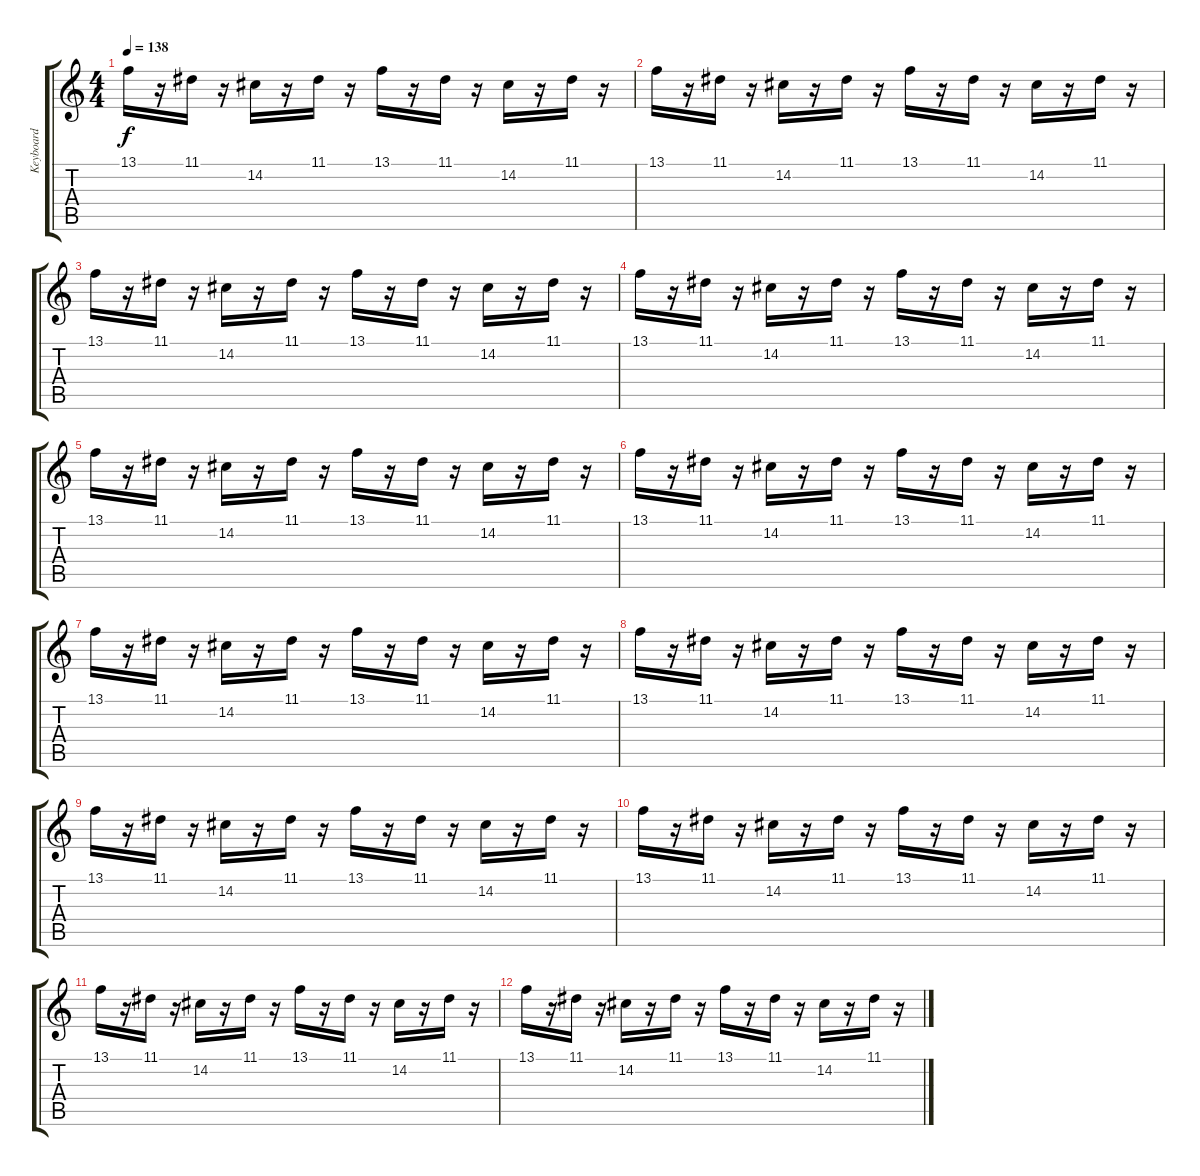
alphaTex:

\track ("Keyboard" "Keyboard") {instrument tangoaccordion}
\staff {score tabs}
\tuning (E4 B3 G3 D3 A2 E2) {hide}
\ts (4 4)
\tempo 138
\clef g2
\ks c
13.1.16{dy f} r.16 11.1.16 r.16 14.2.16 r.16 11.1.16 r.16 13.1.16 r.16 11.1.16 r.16 14.2.16 r.16 11.1.16 r.16 |
13.1.16 r.16 11.1.16 r.16 14.2.16 r.16 11.1.16 r.16 13.1.16 r.16 11.1.16 r.16 14.2.16 r.16 11.1.16 r.16 |
13.1.16 r.16 11.1.16 r.16 14.2.16 r.16 11.1.16 r.16 13.1.16 r.16 11.1.16 r.16 14.2.16 r.16 11.1.16 r.16 |
13.1.16 r.16 11.1.16 r.16 14.2.16 r.16 11.1.16 r.16 13.1.16 r.16 11.1.16 r.16 14.2.16 r.16 11.1.16 r.16 |
13.1.16{volume 3} r.16 11.1.16 r.16 14.2.16 r.16 11.1.16 r.16 13.1.16 r.16 11.1.16 r.16 14.2.16 r.16 11.1.16 r.16 |
13.1.16 r.16 11.1.16 r.16 14.2.16 r.16 11.1.16 r.16 13.1.16 r.16 11.1.16 r.16 14.2.16 r.16 11.1.16 r.16 |
13.1.16 r.16 11.1.16 r.16 14.2.16 r.16 11.1.16 r.16 13.1.16 r.16 11.1.16 r.16 14.2.16 r.16 11.1.16 r.16 |
13.1.16 r.16 11.1.16 r.16 14.2.16 r.16 11.1.16 r.16 13.1.16 r.16 11.1.16 r.16 14.2.16 r.16 11.1.16 r.16 |
13.1.16{volume 0} r.16 11.1.16 r.16 14.2.16 r.16 11.1.16 r.16 13.1.16 r.16 11.1.16 r.16 14.2.16 r.16 11.1.16 r.16 |
13.1.16 r.16 11.1.16 r.16 14.2.16 r.16 11.1.16 r.16 13.1.16 r.16 11.1.16 r.16 14.2.16 r.16 11.1.16 r.16 |
13.1.16 r.16 11.1.16 r.16 14.2.16 r.16 11.1.16 r.16 13.1.16 r.16 11.1.16 r.16 14.2.16 r.16 11.1.16 r.16 |
13.1.16 r.16 11.1.16 r.16 14.2.16 r.16 11.1.16 r.16 13.1.16 r.16 11.1.16 r.16 14.2.16 r.16 11.1.16 r.16
